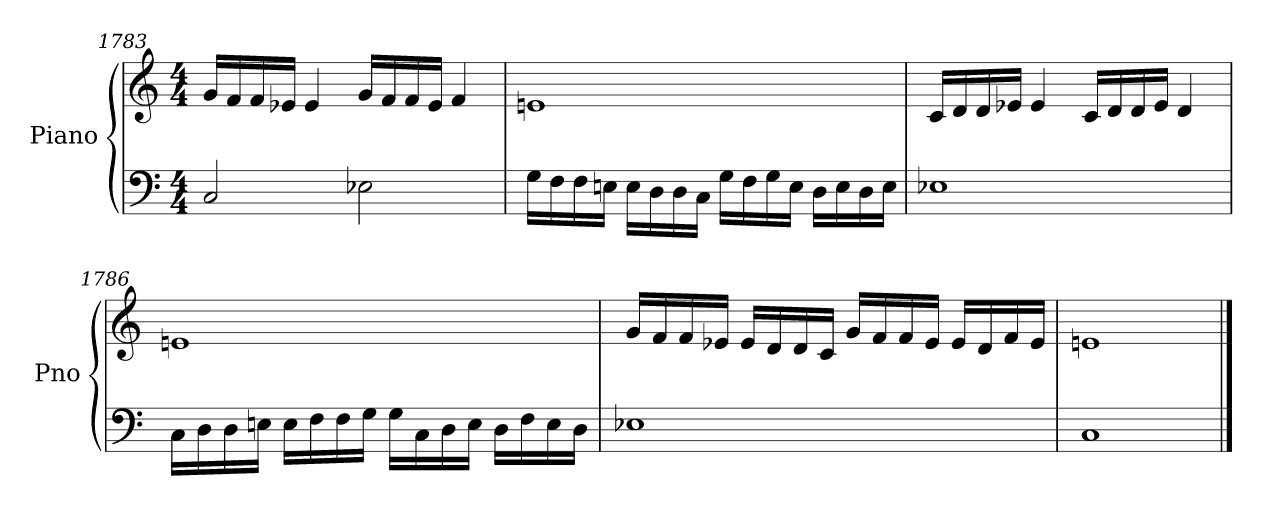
**kern	**kern
*part1	*part1
*staff2	*staff1
*I"Piano	*
*I'Pno	*
!!LO:LB:g=z
*clefF4	*clefG2
*k[]	*k[]
*M4/4	*M4/4
=1783	=1783
2C/	16g/LL
.	16f/
.	16f/
.	16e-X/JJ
.	4e-/
2E-X\	16g/LL
.	16f/
.	16f/
.	16e-/JJ
.	4f/
=1784	=1784
16G\LL	1en
16F\	.
16F\	.
16En\JJ	.
16E\LL	.
16D\	.
16D\	.
16C\JJ	.
16G\LL	.
16F\	.
16G\	.
16E\JJ	.
16D\LL	.
16E\	.
16D\	.
16E\JJ	.
=1785	=1785
1E-X	16c/LL
.	16d/
.	16d/
.	16e-X/JJ
.	4e-/
.	16c/LL
.	16d/
.	16d/
.	16e-/JJ
.	4d/
!!LO:PB:g=z
=1786	=1786
16C\LL	1en
16D\	.
16D\	.
16En\JJ	.
16E\LL	.
16F\	.
16F\	.
16G\JJ	.
16G\LL	.
16C\	.
16D\	.
16E\JJ	.
16D\LL	.
16F\	.
16E\	.
16D\JJ	.
=1787	=1787
1E-X	16g/LL
.	16f/
.	16f/
.	16e-X/JJ
.	16e-/LL
.	16d/
.	16d/
.	16c/JJ
.	16g/LL
.	16f/
.	16f/
.	16e-/JJ
.	16e-/LL
.	16d/
.	16f/
.	16e-/JJ
=1788	=1788
1C	1en
==	==
*-	*-
